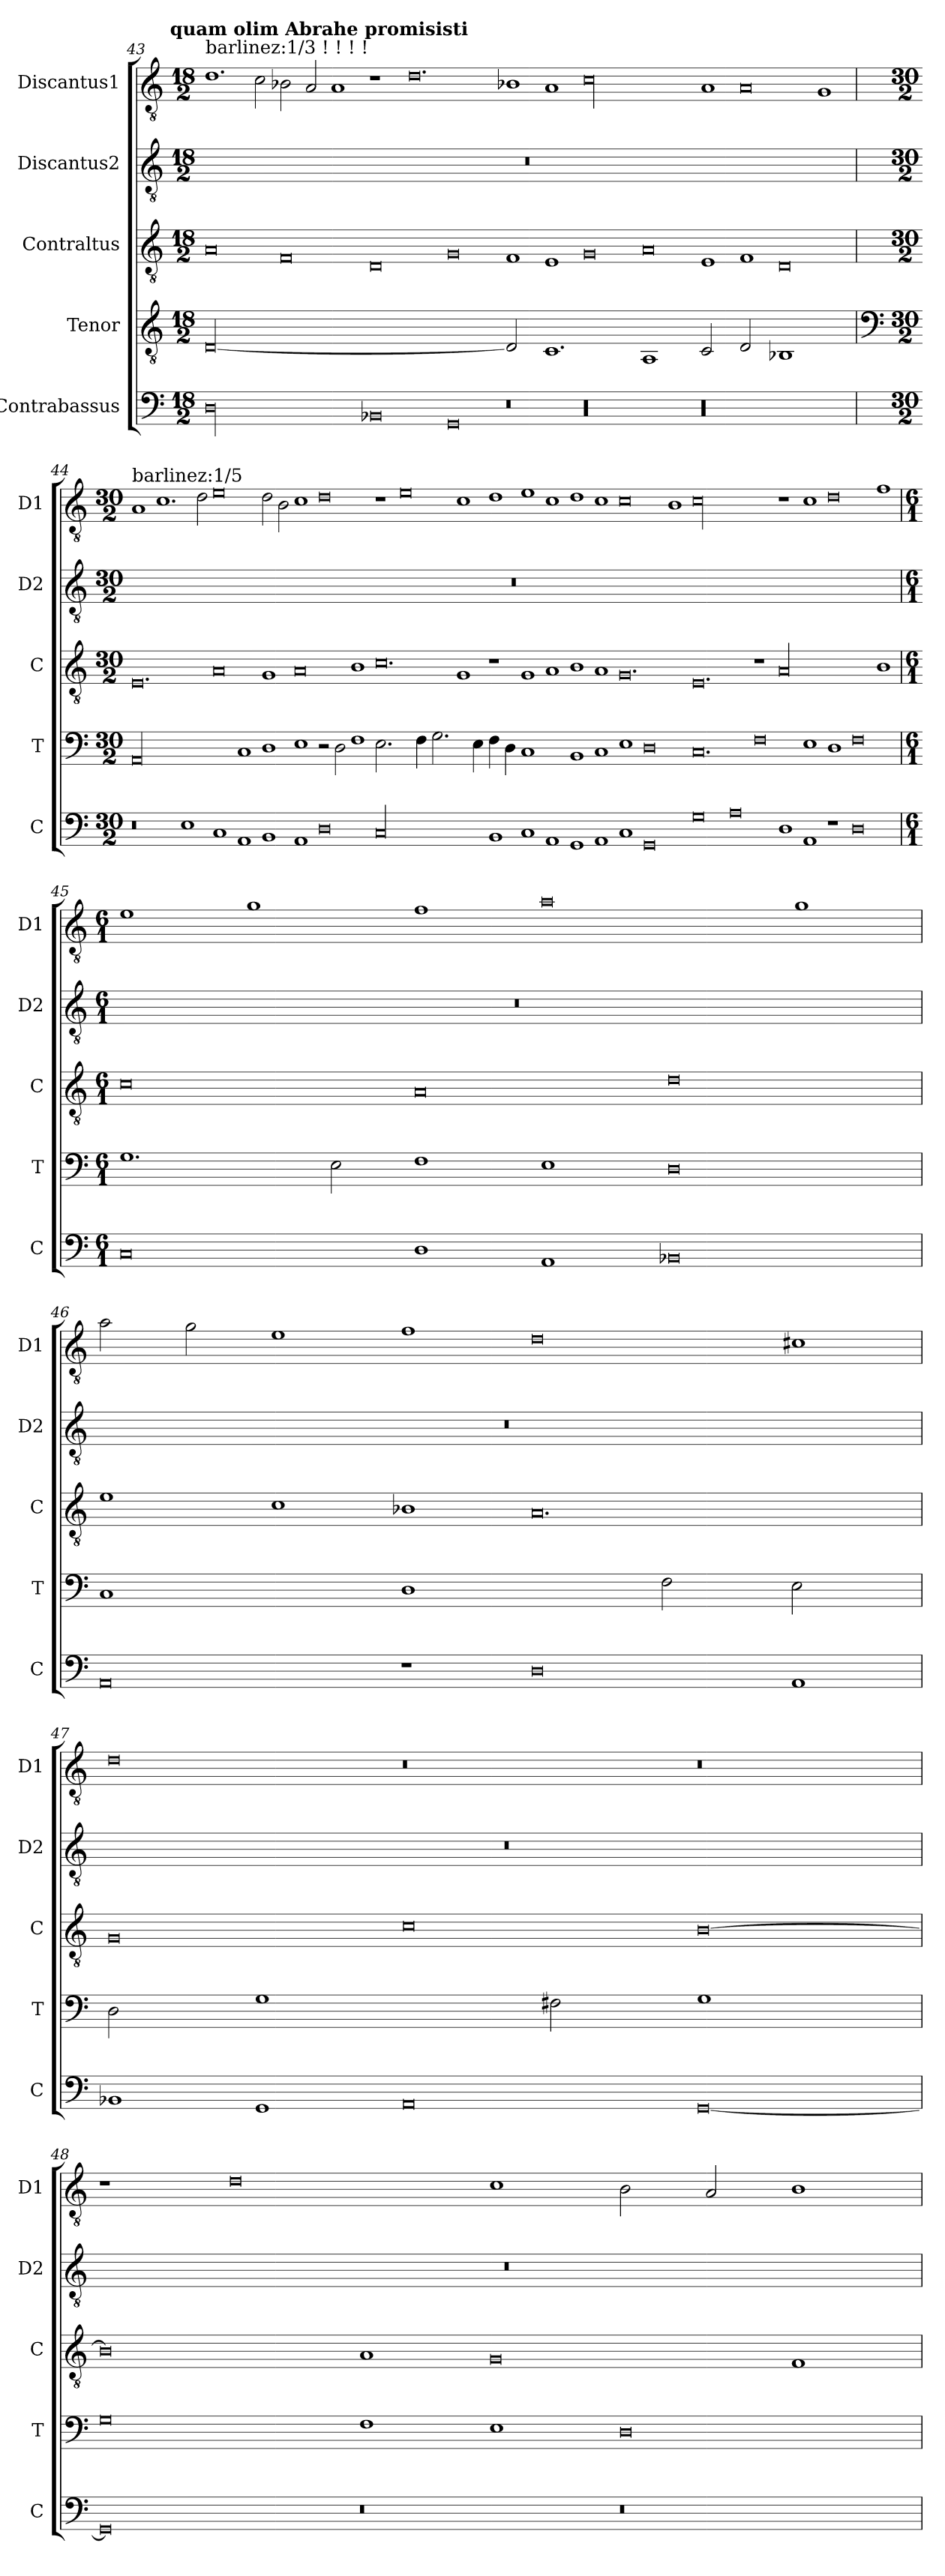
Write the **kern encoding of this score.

**kern	**kern	**kern	**kern	**kern
*part5	*part4	*part3	*part2	*part1
*staff5	*staff4	*staff3	*staff2	*staff1
*I"Contrabassus	*I"Tenor	*I"Contraltus	*I"Discantus2	*I"Discantus1
*I'C	*I'T	*I'C	*I'D2	*I'D1
*clefF4	*clefGv2	*clefGv2	*clefGv2	*clefGv2
*k[]	*k[]	*k[]	*k[]	*k[]
!!LO:TX:omd:t=quam olim Abrahe promisisti
*M18/2	*M18/2	*M18/2	*M18/2	*M18/2
=43	=43	=43	=43	=43
!	!	!	!	!LO:TX:a:t=barlinez&colon;1/3 ! ! ! !
!LO:N:vis=00	!	!LO:N:vis=0	!	!LO:N:vis=1.
0D	[00D	1A	1%9r	2.d\
!	!	!	!	!LO:N:vis=2
.	.	.	.	4c\
!	!	!LO:N:vis=0	!	!LO:N:vis=2
.	.	1F	.	4B-X\
!	!	!	!	!LO:N:vis=2
.	.	.	.	4A/
!	!	!	!	!LO:N:vis=1
.	.	.	.	2A/
!LO:N:vis=0	!	!LO:N:vis=0	!	!LO:N:vis=1
1BB-X	.	1D	.	2r
!	!	!	!	!LO:N:vis=0.
.	.	.	.	1.d
!LO:N:vis=0	!	!LO:N:vis=0	!	!
1GG	.	1G	.	.
!LO:N:vis=0	!	!LO:N:vis=1	!	!LO:N:vis=1
1r	2D/]	2F/	.	2B-X\
!	!	!LO:N:vis=1	!	!LO:N:vis=1
.	1.C	2E/	.	2A/
!LO:N:vis=00	!	!LO:N:vis=0	!	!LO:N:vis=00
0r	.	1G	.	0c
!	!	!LO:N:vis=0	!	!
.	1AA	1A	.	.
!LO:N:vis=00	!	!LO:N:vis=1	!	!LO:N:vis=1
0r	2C/	2E/	.	2A/
!	!	!LO:N:vis=1	!	!LO:N:vis=0
.	2D/	2F/	.	1A
!	!	!LO:N:vis=0	!	!
.	1BB-X	1D	.	.
!	!	!	!	!LO:N:vis=1
.	.	.	.	2G/
=44	=44	=44	=44	=44
*	*clefF4	*	*	*
*M30/2	*M30/2	*M30/2	*M30/2	*M30/2
!	!	!	!	!LO:TX:a:t=barlinez&colon;1/5
!LO:N:vis=0	!LO:N:vis=00	!LO:N:vis=0.	!	!LO:N:vis=1
1r	0AA	1.E	1%15r	2A/
!	!	!	!	!LO:N:vis=1.
.	.	.	.	2.c\
!LO:N:vis=1	!	!	!	!
2E\	.	.	.	.
!	!	!	!	!LO:N:vis=2
.	.	.	.	4d\
!LO:N:vis=1	!	!LO:N:vis=0	!	!LO:N:vis=0
2C/	.	1A	.	1e
!LO:N:vis=1	!LO:N:vis=1	!	!	!
2AA/	2C/	.	.	.
!LO:N:vis=1	!LO:N:vis=1	!LO:N:vis=1	!	!LO:N:vis=2
2BB/	2D\	2G/	.	4d\
!	!	!	!	!LO:N:vis=2
.	.	.	.	4B\
!LO:N:vis=1	!LO:N:vis=1	!LO:N:vis=0	!	!LO:N:vis=1
2AA/	2E\	1A	.	2c\
!LO:N:vis=0	!LO:N:vis=2	!	!	!LO:N:vis=0
1D	4r	.	.	1d
!	!LO:N:vis=2	!	!	!
.	4D\	.	.	.
!	!LO:N:vis=1	!LO:N:vis=1	!	!
.	2F\	2B\	.	.
!LO:N:vis=00	!	!LO:N:vis=0.	!	!LO:N:vis=1
0C	2.E\	1.c	.	2r
!	!	!	!	!LO:N:vis=0
.	.	.	.	1e
.	4F\	.	.	.
.	2.G\	.	.	.
!	!	!LO:N:vis=1	!	!LO:N:vis=1
.	.	2G/	.	2c\
.	4E\	.	.	.
!LO:N:vis=1	!	!LO:N:vis=1	!	!LO:N:vis=1
2BB/	4F\	2r	.	2d\
.	4D\	.	.	.
!LO:N:vis=1	!	!LO:N:vis=1	!	!LO:N:vis=1
2C/	1C	2G/	.	2e\
!LO:N:vis=1	!	!LO:N:vis=1	!	!LO:N:vis=1
2AA/	.	2A/	.	2c\
!LO:N:vis=1	!LO:N:vis=1	!LO:N:vis=1	!	!LO:N:vis=1
2GG/	2BB/	2B\	.	2d\
!LO:N:vis=1	!LO:N:vis=1	!LO:N:vis=1	!	!LO:N:vis=1
2AA/	2C/	2A/	.	2c\
!LO:N:vis=1	!LO:N:vis=1	!LO:N:vis=0.	!	!LO:N:vis=0
2C/	2E\	1.G	.	1c
!LO:N:vis=0	!LO:N:vis=0	!	!	!
1GG	1D	.	.	.
!	!	!	!	!LO:N:vis=1
.	.	.	.	2B\
!LO:N:vis=0	!LO:N:vis=0.	!LO:N:vis=0.	!	!LO:N:vis=00
1G	1.C	1.E	.	0c
!LO:N:vis=0	!	!	!	!
1A	.	.	.	.
!	!LO:N:vis=0	!LO:N:vis=1	!	!
.	1F	2r	.	.
!LO:N:vis=1	!	!LO:N:vis=00	!	!LO:N:vis=1
2D\	.	0A	.	2r
!LO:N:vis=1	!LO:N:vis=1	!	!	!LO:N:vis=1
2AA/	2E\	.	.	2c\
!LO:N:vis=1	!LO:N:vis=1	!	!	!LO:N:vis=0
2r	2D\	.	.	1d
!LO:N:vis=0	!LO:N:vis=0	!	!	!
1D	1F	.	.	.
!	!	!LO:N:vis=1	!	!LO:N:vis=1
.	.	2B\	.	2f\
=45	=45	=45	=45	=45
*M6/1	*M6/1	*M6/1	*M6/1	*M6/1
0C	1.G	0c	00.r	1e
.	.	.	.	1g
.	2E\	.	.	.
1D	1F	0A	.	1f
1AA	1E	.	.	0a
0BB-X	0D	0d	.	.
.	.	.	.	1g
=46	=46	=46	=46	=46
!	!LO:N:vis=1	!	!	!
0AA	0C	1e	00.r	2a\
.	.	.	.	2g\
.	.	1c	.	1e
!	!LO:N:vis=1	!	!	!
1r	0D	1B-X	.	1f
0D	.	0.A	.	0d
!	!LO:N:vis=2	!	!	!
.	1F	.	.	.
!	!LO:N:vis=2	!	!	!
1AA	1E	.	.	1c#X
=47	=47	=47	=47	=47
!	!LO:N:vis=2	!	!	!
1BB-X	1D	0G	00.r	0d
!	!LO:N:vis=1	!	!	!
1GG	0G	.	.	.
0AA	.	0c	.	0r
!	!LO:N:vis=2	!	!	!
.	1F#X	.	.	.
!	!LO:N:vis=1	!	!	!
[0GG	0G	[0B	.	0r
=48	=48	=48	=48	=48
0GG]	0G	0B]	00.r	1r
.	.	.	.	0d
0r	1F	1A	.	.
.	1E	0G	.	1c
0r	0D	.	.	2B\
.	.	.	.	2A/
.	.	1F	.	1B
=	=	=	=	=
*-	*-	*-	*-	*-
